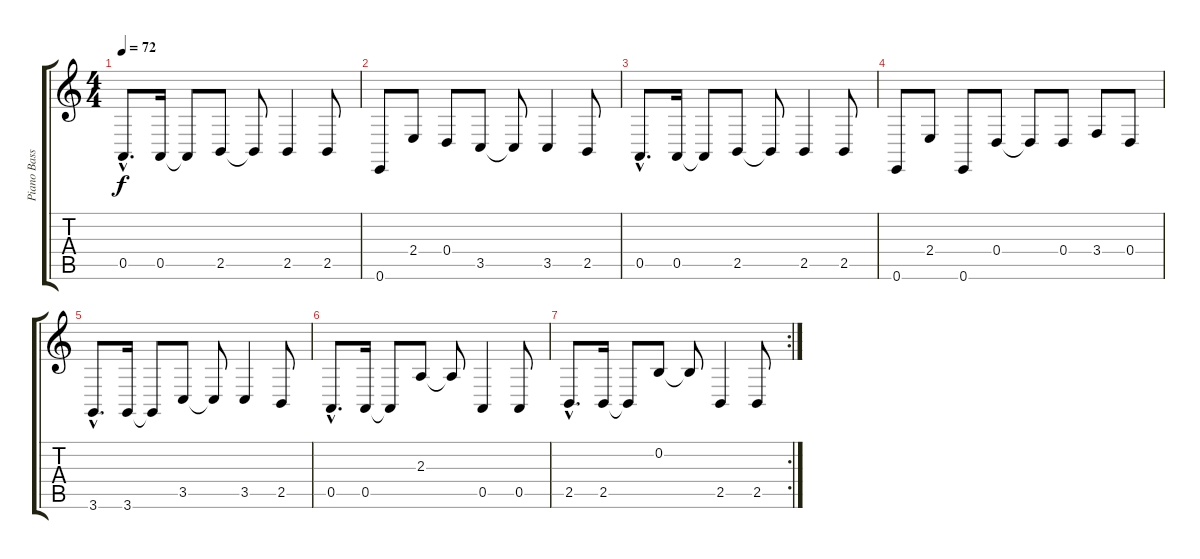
\track ("Piano Basse" "Piano Bass") {instrument acousticgrandpiano}
\staff {score tabs}
\tuning (E4 B3 G3 D3 A2 E2) {hide}
\ts (4 4)
\tempo 72
\clef g2
\ks c
0.5{hac}.8{d dy f} 0.5.16 0.5{t}.8 2.5.8 2.5{t}.8 2.5.4 2.5.8 |
0.6.8 2.4.8 0.4.8 3.5.8 3.5{t}.8 3.5.4 2.5.8 |
0.5{hac}.8{d} 0.5.16 0.5{t}.8 2.5.8 2.5{t}.8 2.5.4 2.5.8 |
0.6.8 2.4.8 0.6.8 0.4.8 0.4{t}.8 0.4.8 3.4.8 0.4.8 |
3.6{hac}.8{d} 3.6.16 3.6{t}.8 3.5.8 3.5{t}.8 3.5.4 2.5.8 |
0.5{hac}.8{d} 0.5.16 0.5{t}.8 2.3.8 2.3{t}.8 0.5.4 0.5.8 |
\rc 2
2.5{hac}.8{d} 2.5.16 2.5{t}.8 0.2.8 0.2{t}.8 2.5.4 2.5.8
